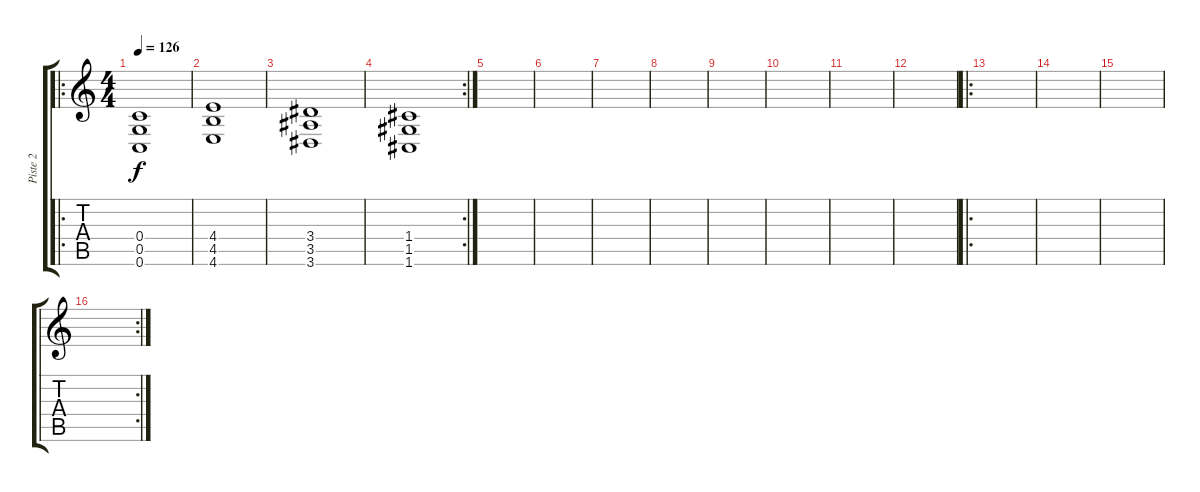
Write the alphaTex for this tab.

\track ("Piste 2" "Piste 2") {instrument distortionguitar}
\staff {score tabs}
\tuning (D4 A3 F3 C3 G2 C2) {hide}
\ro
\ts (4 4)
\tempo 126
\clef g2
\ks c
(0.4 0.5 0.6).1{dy f instrument distortionguitar} |
(4.4 4.5 4.6).1 |
(3.4 3.5 3.6).1 |
\rc 2
(1.4 1.5 1.6).1 |
|
|
|
|
|
|
|
|
\ro
|
|
|
\rc 2
